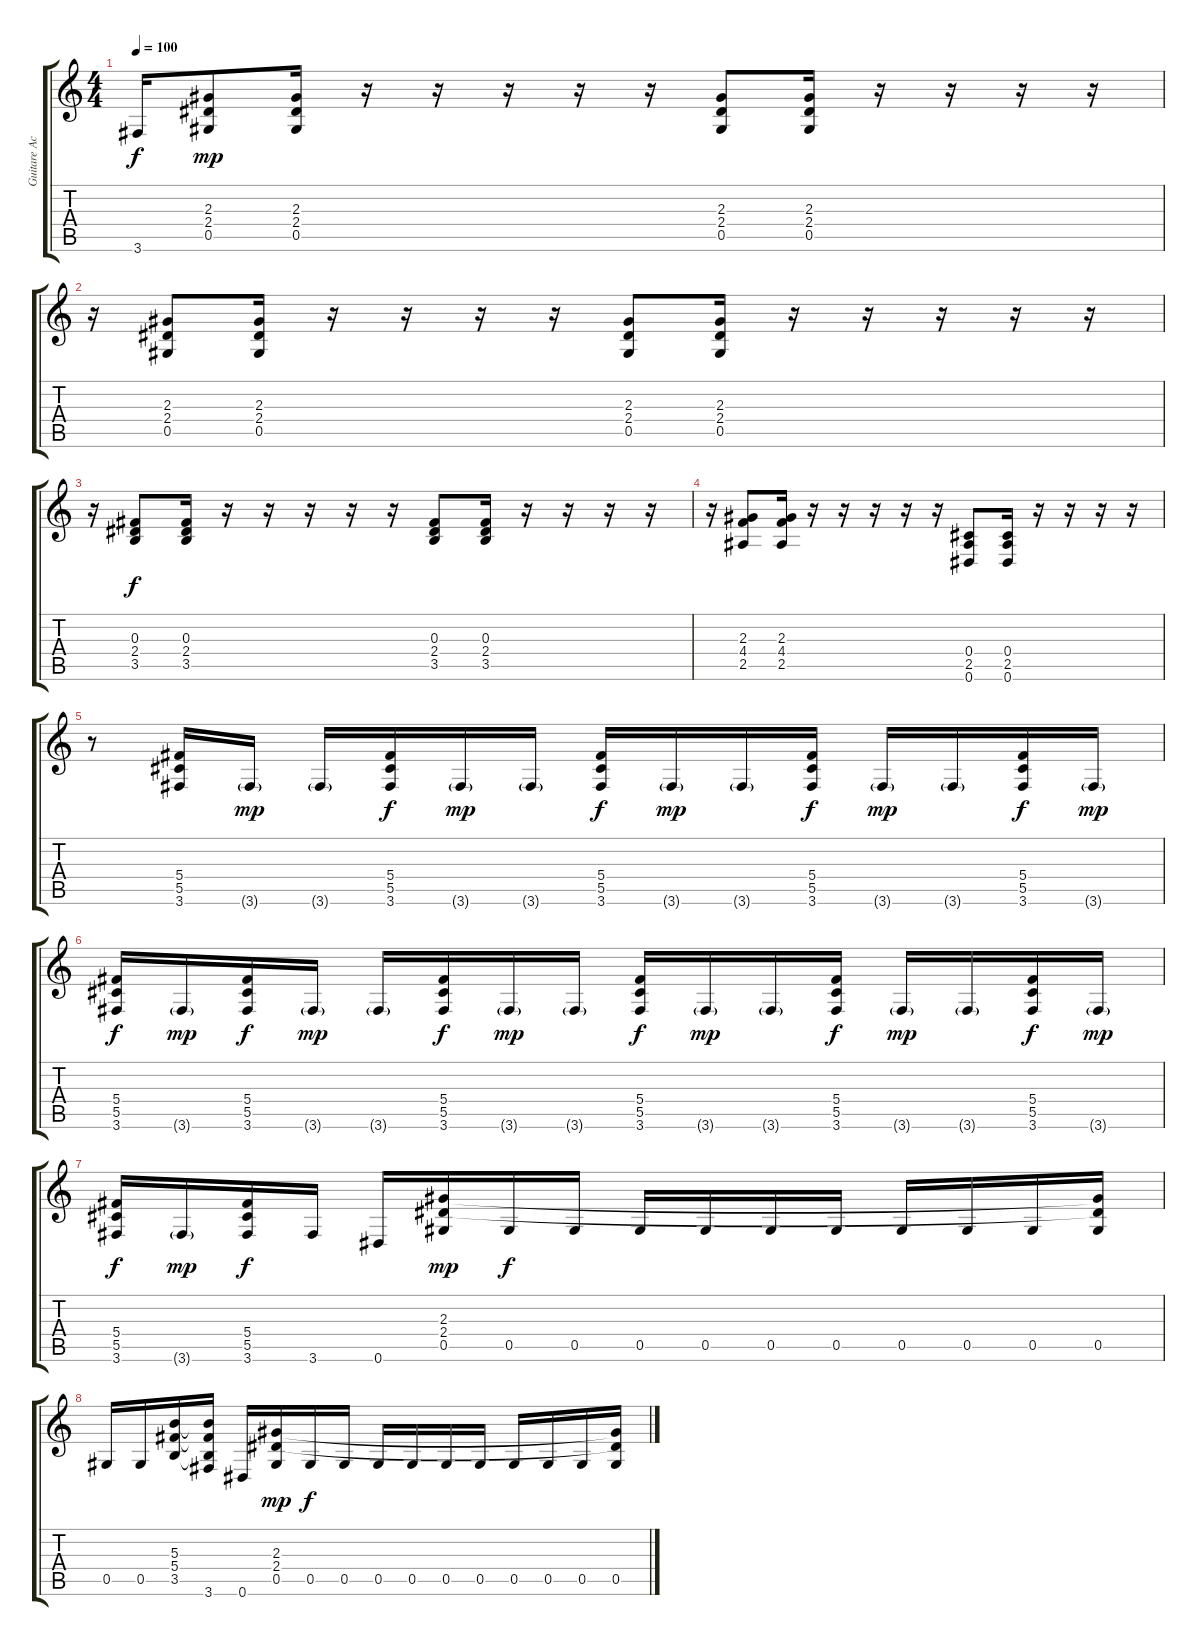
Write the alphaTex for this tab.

\track ("Guitare Accompagnement" "Guitare Ac") {instrument overdrivenguitar}
\staff {score tabs}
\tuning (Eb4 Bb3 Gb3 Db3 Ab2 Eb2) {hide}
\ts (4 4)
\tempo 100
\clef g2
\ks c
3.6.16{dy f} (2.3 2.4 0.5).8{dy mp} (2.3 2.4 0.5).16 r.16 r.16 r.16 r.16 r.16 (2.3 2.4 0.5).8 (2.3 2.4 0.5).16 r.16 r.16 r.16 r.16 |
r.16 (2.3 2.4 0.5).8 (2.3 2.4 0.5).16 r.16 r.16 r.16 r.16 (2.3 2.4 0.5).8 (2.3 2.4 0.5).16 r.16 r.16 r.16 r.16 r.16 |
r.16 (0.3 2.4 3.5).8{dy f} (0.3 2.4 3.5).16 r.16 r.16 r.16 r.16 r.16 (0.3 2.4 3.5).8 (0.3 2.4 3.5).16 r.16 r.16 r.16 r.16 |
r.16 (2.3 4.4 2.5).8 (2.3 4.4 2.5).16 r.16 r.16 r.16 r.16 r.16 (0.4 2.5 0.6).8 (0.4 2.5 0.6).16 r.16 r.16 r.16 r.16 |
r.8{volume 12 instrument overdrivenguitar} (5.4 5.5 3.6).16 3.6{g}.16{dy mp} 3.6{g}.16 (5.4 5.5 3.6).16{dy f} 3.6{g}.16{dy mp} 3.6{g}.16 (5.4 5.5 3.6).16{dy f} 3.6{g}.16{dy mp} 3.6{g}.16 (5.4 5.5 3.6).16{dy f} 3.6{g}.16{dy mp} 3.6{g}.16 (5.4 5.5 3.6).16{dy f} 3.6{g}.16{dy mp} |
(5.4 5.5 3.6).16{dy f} 3.6{g}.16{dy mp} (5.4 5.5 3.6).16{dy f} 3.6{g}.16{dy mp} 3.6{g}.16 (5.4 5.5 3.6).16{dy f} 3.6{g}.16{dy mp} 3.6{g}.16 (5.4 5.5 3.6).16{dy f} 3.6{g}.16{dy mp} 3.6{g}.16 (5.4 5.5 3.6).16{dy f} 3.6{g}.16{dy mp} 3.6{g}.16 (5.4 5.5 3.6).16{dy f} 3.6{g}.16{dy mp} |
(5.4 5.5 3.6).16{dy f volume 13 instrument overdrivenguitar} 3.6{g}.16{dy mp} (5.4 5.5 3.6).16{dy f} 3.6.16 0.6.16 (2.3 2.4 0.5).16{dy mp} 0.5.16{dy f} 0.5.16 0.5.16 0.5.16 0.5.16 0.5.16 0.5.16 0.5.16 0.5.16 (2.3{t} 2.4{t} 0.5).16 |
0.5.16 0.5.16 (5.3 5.4 3.5).16 (5.3{t} 5.4{t} 3.5{t} 3.6).16 0.6.16 (2.3 2.4 0.5).16{dy mp} 0.5.16{dy f} 0.5.16 0.5.16 0.5.16 0.5.16 0.5.16 0.5.16 0.5.16 0.5.16 (2.3{t} 2.4{t} 0.5).16
